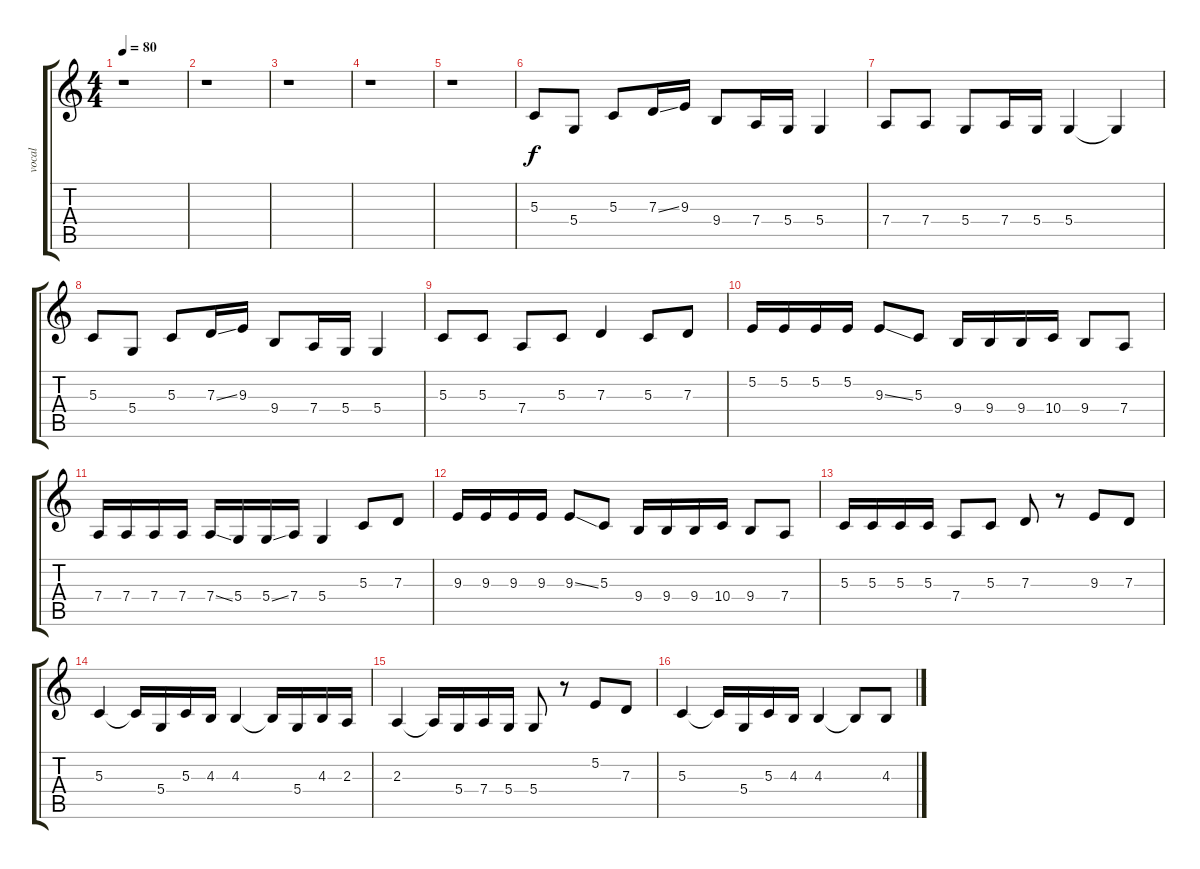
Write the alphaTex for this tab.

\track ("vocal" "vocal") {instrument lead6voice}
\staff {score tabs}
\tuning (E4 B3 G3 D3 A2 E2) {hide}
\ts (4 4)
\tempo 80
\clef g2
\ks c
r.1{dy f} |
r.1 |
r.1 |
r.1 |
r.1 |
5.3.8 5.4.8 5.3.8 7.3{ss}.16 9.3.16 9.4.8 7.4.16 5.4.16 5.4.4 |
7.4.8 7.4.8 5.4.8 7.4.16 5.4.16 5.4.4 5.4{t}.4 |
5.3.8 5.4.8 5.3.8 7.3{ss}.16 9.3.16 9.4.8 7.4.16 5.4.16 5.4.4 |
5.3.8 5.3.8 7.4.8 5.3.8 7.3.4 5.3.8 7.3.8 |
5.2.16 5.2.16 5.2.16 5.2.16 9.3{ss}.8 5.3.8 9.4.16 9.4.16 9.4.16 10.4.16 9.4.8 7.4.8 |
7.4.16 7.4.16 7.4.16 7.4.16 7.4{ss}.16 5.4.16 5.4{ss}.16 7.4.16 5.4.4 5.3.8 7.3.8 |
9.3.16 9.3.16 9.3.16 9.3.16 9.3{ss}.8 5.3.8 9.4.16 9.4.16 9.4.16 10.4.16 9.4.8 7.4.8 |
5.3.16 5.3.16 5.3.16 5.3.16 7.4.8 5.3.8 7.3.8 r.8 9.3.8 7.3.8 |
5.3.4 5.3{t}.16 5.4.16 5.3.16 4.3.16 4.3.4 4.3{t}.16 5.4.16 4.3.16 2.3.16 |
2.3.4 2.3{t}.16 5.4.16 7.4.16 5.4.16 5.4.8 r.8 5.2.8 7.3.8 |
5.3.4 5.3{t}.16 5.4.16 5.3.16 4.3.16 4.3.4 4.3{t}.8 4.3.8
